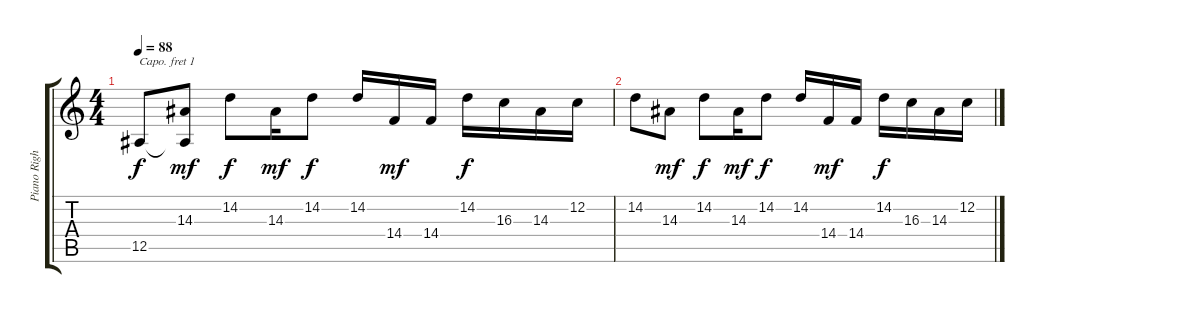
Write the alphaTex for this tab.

\track ("Piano Right Hand" "Piano Righ") {instrument electricgrandpiano}
\staff {score tabs}
\capo 1
\tuning (E4 B3 G3 D3 A2 E2) {hide}
\ts (4 4)
\tempo 88
\clef g2
\ks c
12.5.8{dy f volume 0} (14.3 12.5{t}).8{dy mf} 14.2.8{dy f} 14.3.16{dy mf} 14.2.8{dy f} 14.2.16 14.4.16{dy mf} 14.4.16 14.2.16{dy f} 16.3.16 14.3.16 12.2.16 |
14.2.8 14.3.8{dy mf} 14.2.8{dy f} 14.3.16{dy mf} 14.2.8{dy f} 14.2.16 14.4.16{dy mf} 14.4.16 14.2.16{dy f} 16.3.16 14.3.16 12.2.16
